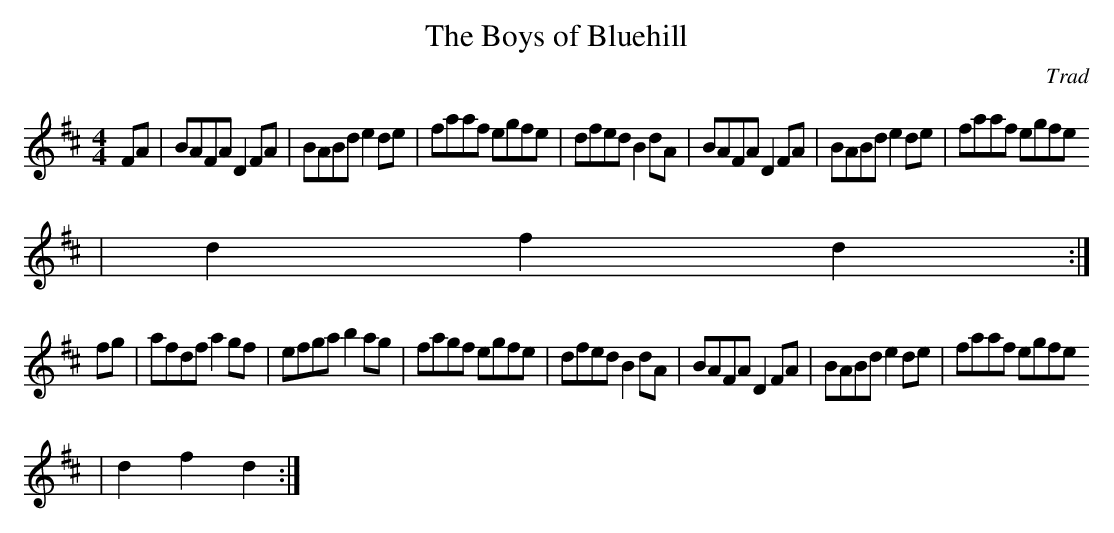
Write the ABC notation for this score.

X:1
T:The Boys of Bluehill
M:4/4
L:1/8
C:Trad
K:D
FA|BAFA D2FA|BABd e2de|faaf egfe|dfed B2dA|BAFA D2FA|BABd e2de|faaf egfe
|d2 f2 d2 :|
fg|afdf a2gf|efga b2ag|fagf egfe|dfed B2dA|BAFA D2FA|BABd e2de|faaf egfe
|d2 f2 d2 :|
